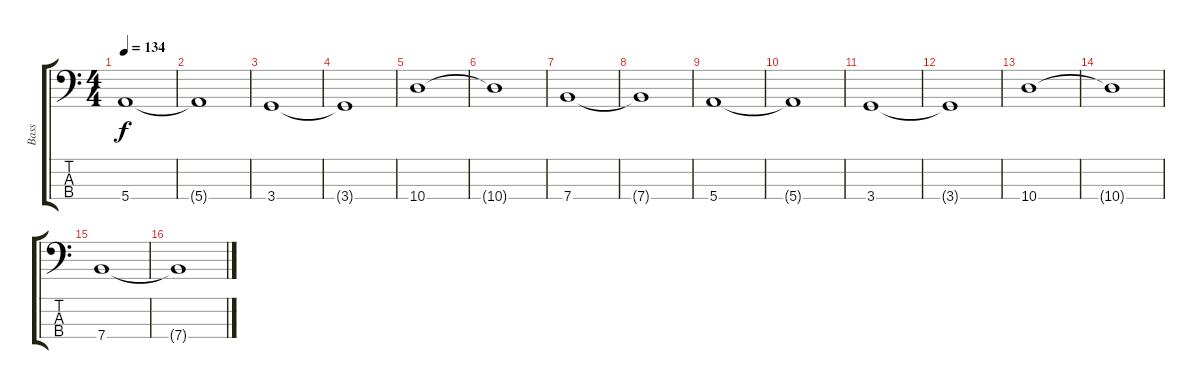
\track ("Bass" "Bass") {instrument electricbassfinger}
\staff {score tabs}
\tuning (G2 D2 A1 E1) {hide}
\ts (4 4)
\tempo 134
\clef f4
\ks c
5.4.1{dy f} |
5.4{t}.1 |
3.4.1 |
3.4{t}.1 |
10.4.1 |
10.4{t}.1 |
7.4.1 |
7.4{t}.1 |
5.4.1 |
5.4{t}.1 |
3.4.1 |
3.4{t}.1 |
10.4.1 |
10.4{t}.1 |
7.4.1 |
7.4{t}.1
